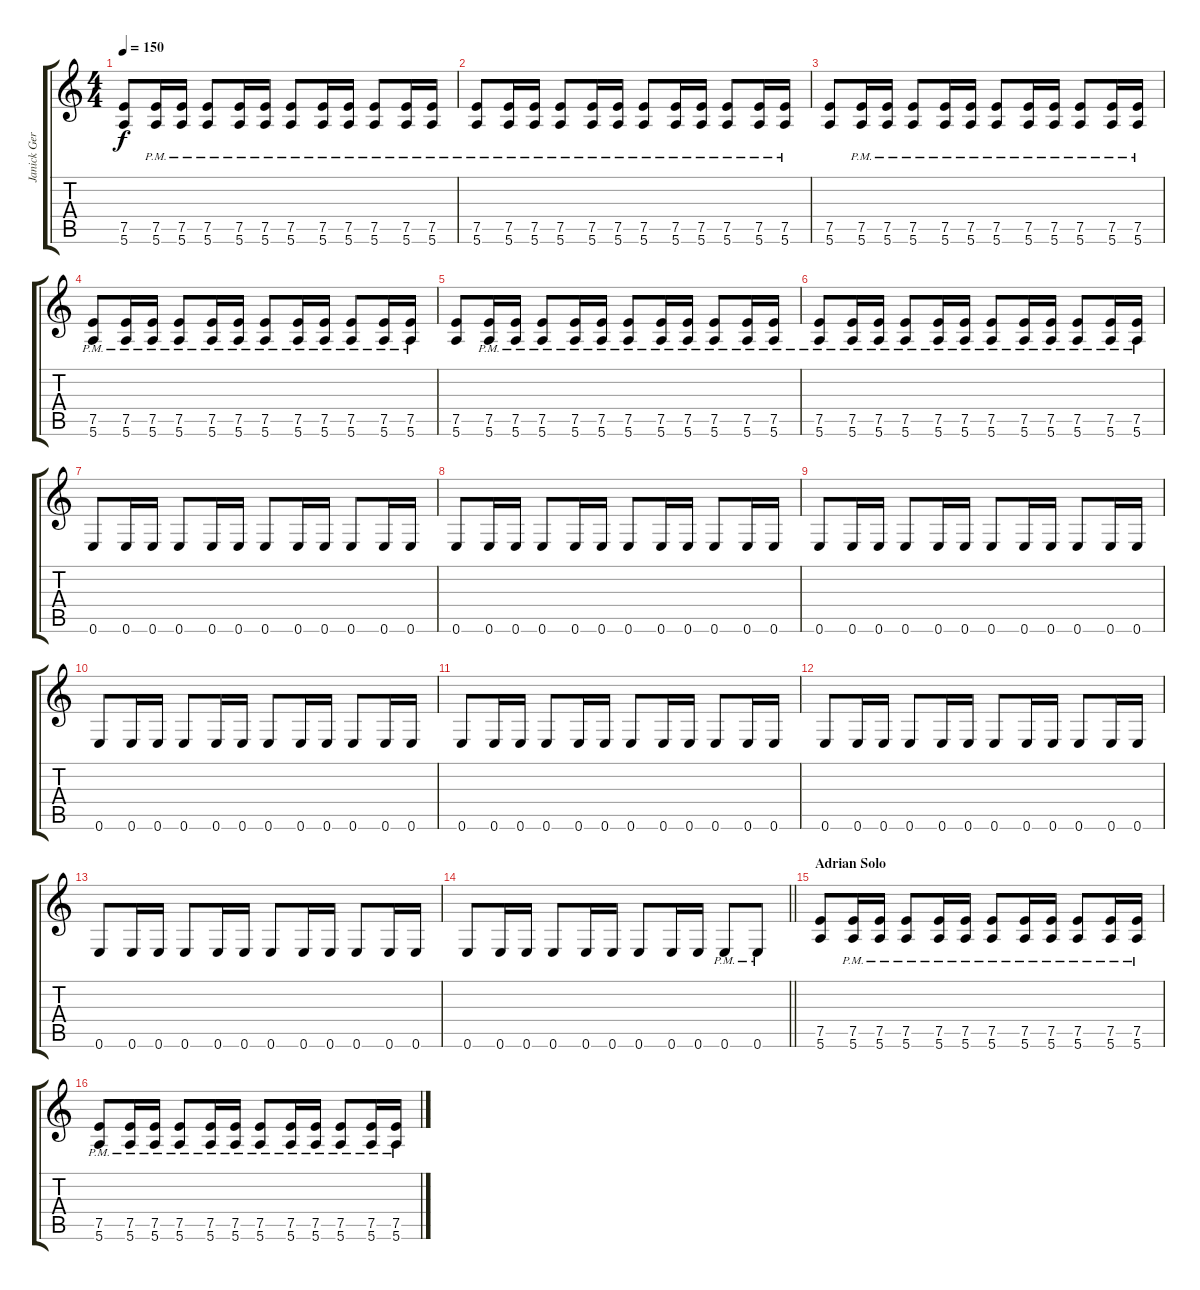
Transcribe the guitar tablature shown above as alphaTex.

\track ("Janick Gers" "Janick Ger") {instrument distortionguitar}
\staff {score tabs}
\tuning (E4 B3 G3 D3 A2 E2) {hide}
\ts (4 4)
\tempo 150
\clef g2
\ks c
(7.5 5.6).8{dy f} (7.5{pm} 5.6{pm}).16 (7.5{pm} 5.6{pm}).16 (7.5{pm} 5.6{pm}).8 (7.5{pm} 5.6{pm}).16 (7.5{pm} 5.6{pm}).16 (7.5{pm} 5.6{pm}).8 (7.5{pm} 5.6{pm}).16 (7.5{pm} 5.6{pm}).16 (7.5{pm} 5.6{pm}).8 (7.5{pm} 5.6{pm}).16 (7.5{pm} 5.6{pm}).16 |
(7.5{pm} 5.6{pm}).8 (7.5{pm} 5.6{pm}).16 (7.5{pm} 5.6{pm}).16 (7.5{pm} 5.6{pm}).8 (7.5{pm} 5.6{pm}).16 (7.5{pm} 5.6{pm}).16 (7.5{pm} 5.6{pm}).8 (7.5{pm} 5.6{pm}).16 (7.5{pm} 5.6{pm}).16 (7.5{pm} 5.6{pm}).8 (7.5{pm} 5.6{pm}).16 (7.5{pm} 5.6{pm}).16 |
(7.5 5.6).8 (7.5{pm} 5.6{pm}).16 (7.5{pm} 5.6{pm}).16 (7.5{pm} 5.6{pm}).8 (7.5{pm} 5.6{pm}).16 (7.5{pm} 5.6{pm}).16 (7.5{pm} 5.6{pm}).8 (7.5{pm} 5.6{pm}).16 (7.5{pm} 5.6{pm}).16 (7.5{pm} 5.6{pm}).8 (7.5{pm} 5.6{pm}).16 (7.5{pm} 5.6{pm}).16 |
(7.5{pm} 5.6{pm}).8 (7.5{pm} 5.6{pm}).16 (7.5{pm} 5.6{pm}).16 (7.5{pm} 5.6{pm}).8 (7.5{pm} 5.6{pm}).16 (7.5{pm} 5.6{pm}).16 (7.5{pm} 5.6{pm}).8 (7.5{pm} 5.6{pm}).16 (7.5{pm} 5.6{pm}).16 (7.5{pm} 5.6{pm}).8 (7.5{pm} 5.6{pm}).16 (7.5{pm} 5.6{pm}).16 |
(7.5 5.6).8 (7.5{pm} 5.6{pm}).16 (7.5{pm} 5.6{pm}).16 (7.5{pm} 5.6{pm}).8 (7.5{pm} 5.6{pm}).16 (7.5{pm} 5.6{pm}).16 (7.5{pm} 5.6{pm}).8 (7.5{pm} 5.6{pm}).16 (7.5{pm} 5.6{pm}).16 (7.5{pm} 5.6{pm}).8 (7.5{pm} 5.6{pm}).16 (7.5{pm} 5.6{pm}).16 |
(7.5{pm} 5.6{pm}).8 (7.5{pm} 5.6{pm}).16 (7.5{pm} 5.6{pm}).16 (7.5{pm} 5.6{pm}).8 (7.5{pm} 5.6{pm}).16 (7.5{pm} 5.6{pm}).16 (7.5{pm} 5.6{pm}).8 (7.5{pm} 5.6{pm}).16 (7.5{pm} 5.6{pm}).16 (7.5{pm} 5.6{pm}).8 (7.5{pm} 5.6{pm}).16 (7.5{pm} 5.6{pm}).16 |
0.6.8 0.6.16 0.6.16 0.6.8 0.6.16 0.6.16 0.6.8 0.6.16 0.6.16 0.6.8 0.6.16 0.6.16 |
0.6.8 0.6.16 0.6.16 0.6.8 0.6.16 0.6.16 0.6.8 0.6.16 0.6.16 0.6.8 0.6.16 0.6.16 |
0.6.8 0.6.16 0.6.16 0.6.8 0.6.16 0.6.16 0.6.8 0.6.16 0.6.16 0.6.8 0.6.16 0.6.16 |
0.6.8 0.6.16 0.6.16 0.6.8 0.6.16 0.6.16 0.6.8 0.6.16 0.6.16 0.6.8 0.6.16 0.6.16 |
0.6.8 0.6.16 0.6.16 0.6.8 0.6.16 0.6.16 0.6.8 0.6.16 0.6.16 0.6.8 0.6.16 0.6.16 |
0.6.8 0.6.16 0.6.16 0.6.8 0.6.16 0.6.16 0.6.8 0.6.16 0.6.16 0.6.8 0.6.16 0.6.16 |
0.6.8 0.6.16 0.6.16 0.6.8 0.6.16 0.6.16 0.6.8 0.6.16 0.6.16 0.6.8 0.6.16 0.6.16 |
\barLineRight lightlight
0.6.8 0.6.16 0.6.16 0.6.8 0.6.16 0.6.16 0.6.8 0.6.16 0.6.16 0.6{pm}.8 0.6{pm}.8 |
\section ("" "Adrian Solo")
(7.5 5.6).8 (7.5{pm} 5.6{pm}).16 (7.5{pm} 5.6{pm}).16 (7.5{pm} 5.6{pm}).8 (7.5{pm} 5.6{pm}).16 (7.5{pm} 5.6{pm}).16 (7.5{pm} 5.6{pm}).8 (7.5{pm} 5.6{pm}).16 (7.5{pm} 5.6{pm}).16 (7.5{pm} 5.6{pm}).8 (7.5{pm} 5.6{pm}).16 (7.5{pm} 5.6{pm}).16 |
(7.5{pm} 5.6{pm}).8 (7.5{pm} 5.6{pm}).16 (7.5{pm} 5.6{pm}).16 (7.5{pm} 5.6{pm}).8 (7.5{pm} 5.6{pm}).16 (7.5{pm} 5.6{pm}).16 (7.5{pm} 5.6{pm}).8 (7.5{pm} 5.6{pm}).16 (7.5{pm} 5.6{pm}).16 (7.5{pm} 5.6{pm}).8 (7.5{pm} 5.6{pm}).16 (7.5{pm} 5.6{pm}).16
